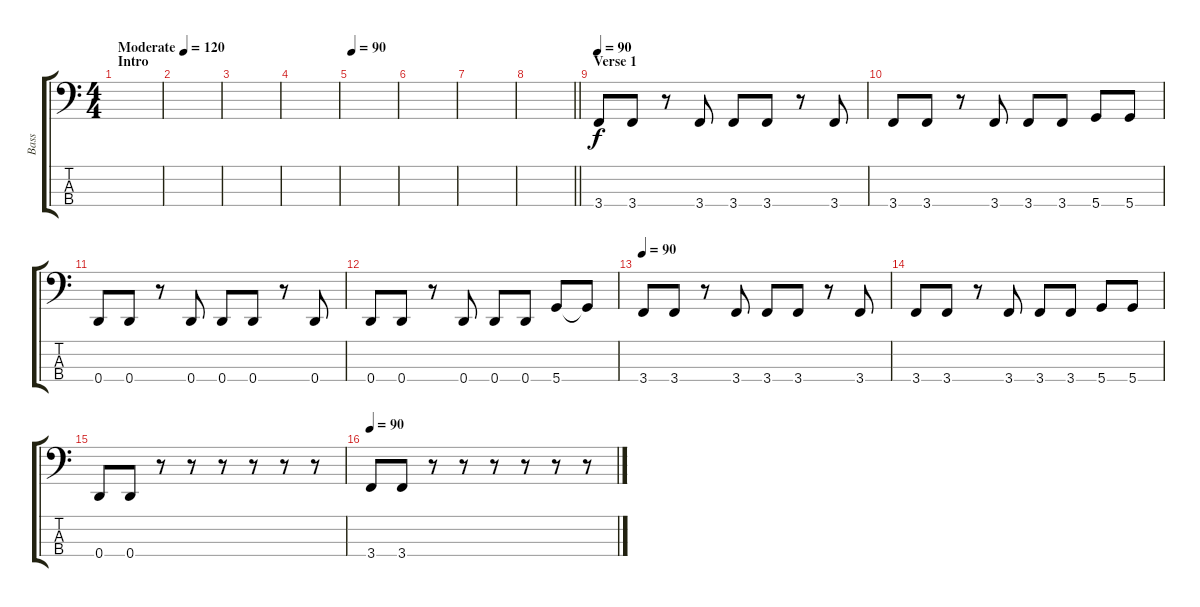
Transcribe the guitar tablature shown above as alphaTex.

\track ("Bass" "Bass") {instrument electricbassfinger}
\staff {score tabs}
\tuning (G2 D2 A1 D1) {hide}
\ts (4 4)
\section ("" "Intro")
\tempo (120 "Moderate")
\tempo 90
\tempo (120 "Moderate")
\clef f4
\ks c
|
|
|
|
\tempo 90
|
|
|
\barLineRight lightlight
|
\section ("" "Verse 1")
\tempo 90
3.4.8 3.4.8 r.8 3.4.8 3.4.8 3.4.8 r.8 3.4.8 |
3.4.8 3.4.8 r.8 3.4.8 3.4.8 3.4.8 5.4.8 5.4.8 |
0.4.8 0.4.8 r.8 0.4.8 0.4.8 0.4.8 r.8 0.4.8 |
0.4.8 0.4.8 r.8 0.4.8 0.4.8 0.4.8 5.4.8 5.4{t}.8 |
\tempo 90
3.4.8 3.4.8 r.8 3.4.8 3.4.8 3.4.8 r.8 3.4.8 |
3.4.8 3.4.8 r.8 3.4.8 3.4.8 3.4.8 5.4.8 5.4.8 |
0.4.8 0.4.8 r.8 r.8 r.8 r.8 r.8 r.8 |
\tempo 90
3.4.8 3.4.8 r.8 r.8 r.8 r.8 r.8 r.8
